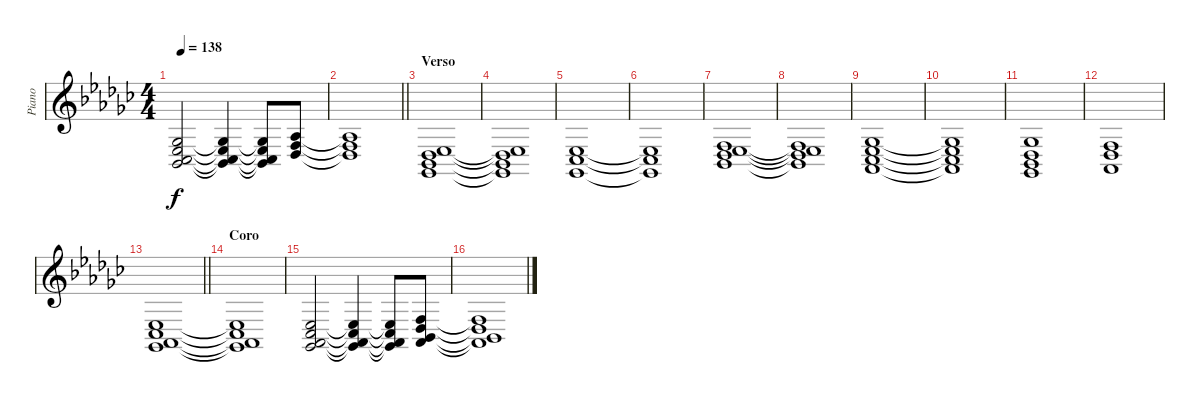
\track ("Piano" "Piano") {instrument brightacousticpiano}
\staff {score}
\tuning (E4 B3 G3 D3 A2 E2 B1) {hide}
\ts (4 4)
\tempo 138
\clef g2
\ks gb
(4.4 6.5 7.6 11.7).2{dy f} (4.4{t} 6.5{t} 7.6{t} 11.7{t}).4 (4.4{t} 6.5{t} 7.6{t} 11.7{t}).8 (1.3 3.4 4.5).8 |
\barLineRight lightlight
(1.3{t} 3.4{t} 4.5{t}).1 |
\section ("" "Verso")
(1.4 4.5 6.6 7.7).1 |
(1.4{t} 4.5{t} 6.6{t} 7.7{t}).1 |
(1.4 2.5 2.6).1 |
(1.4{t} 2.5{t} 2.6{t}).1 |
(3.4 6.5 9.6 11.7).1 |
(3.4{t} 6.5{t} 9.6{t} 11.7{t}).1 |
(4.4 6.5 7.6 9.7).1 |
(4.4{t} 6.5{t} 7.6{t} 9.7{t}).1 |
(4.4 4.5 6.6 7.7).1 |
(3.4 4.5 4.6).1 |
\barLineRight lightlight
(1.4 2.5 4.6 7.7).1 |
\section ("" "Coro")
(1.4{t} 2.5{t} 4.6{t} 7.7{t}).1 |
(1.4 2.5 4.6 7.7).2 (1.4{t} 2.5{t} 4.6{t} 7.7{t}).4 (1.4{t} 2.5{t} 4.6{t} 7.7{t}).8 (3.4 4.5 6.6 9.7).8 |
(3.4{t} 4.5{t} 6.6{t} 9.7{t}).1
